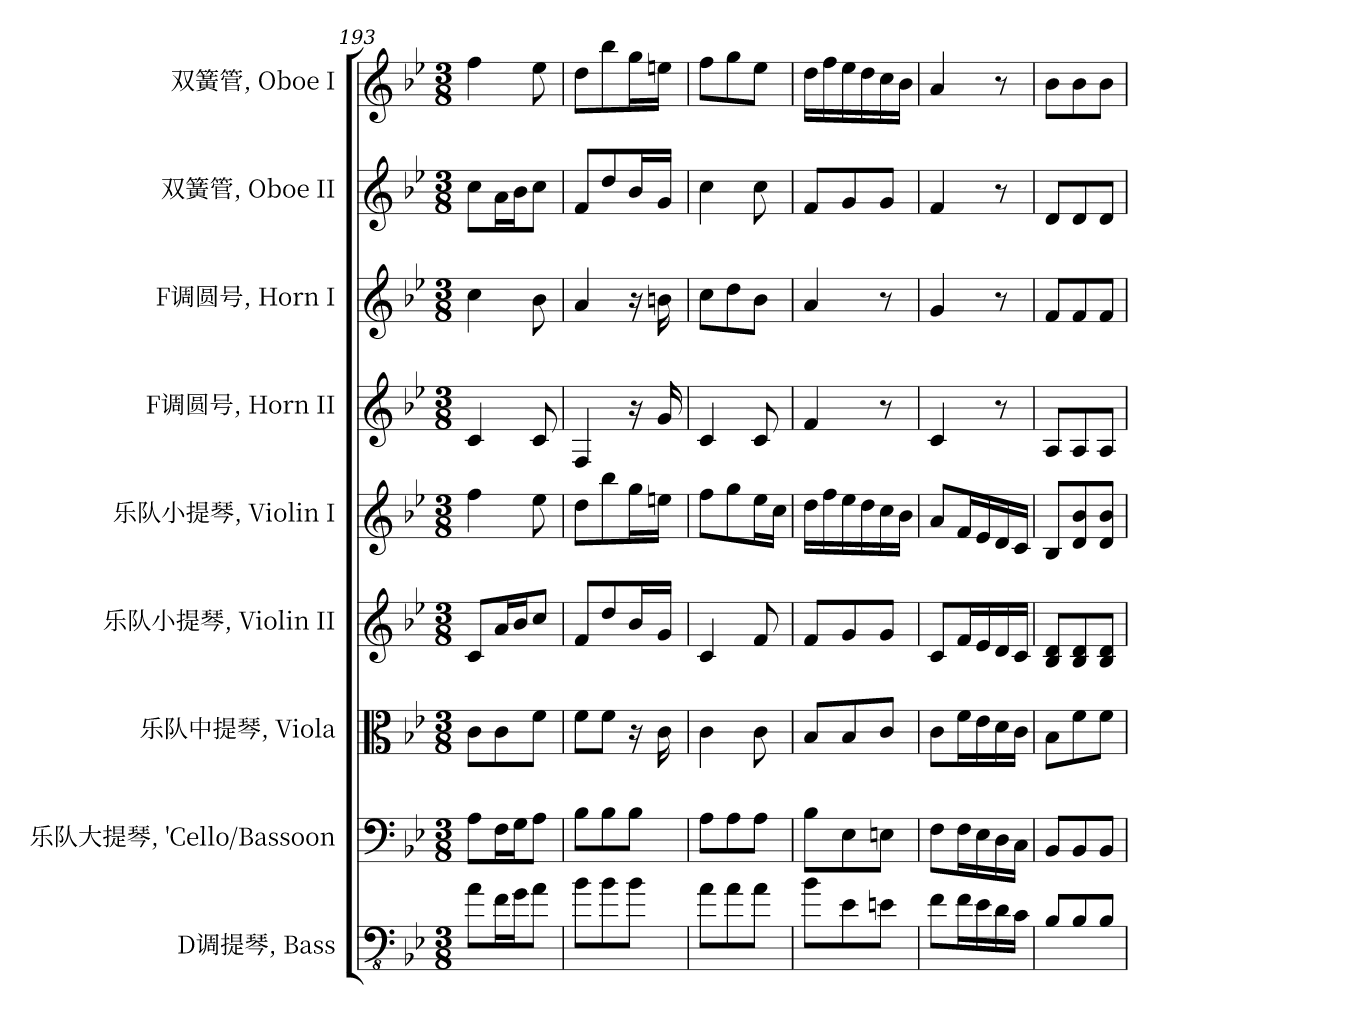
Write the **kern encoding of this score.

**kern	**kern	**kern	**kern	**kern	**kern	**kern	**kern	**kern
*part9	*part8	*part7	*part6	*part5	*part4	*part3	*part2	*part1
*staff9	*staff8	*staff7	*staff6	*staff5	*staff4	*staff3	*staff2	*staff1
*I"D调提琴, Bass	*I"乐队大提琴, 'Cello/Bassoon	*I"乐队中提琴, Viola	*I"乐队小提琴, Violin II	*I"乐队小提琴, Violin I	*I"F调圆号, Horn II	*I"F调圆号, Horn I	*I"双簧管, Oboe II	*I"双簧管, Oboe I
*	*	*	*	*	*I'F Hn.	*I'F Hn.	*I'Ob.	*I'Ob.
*clefFv4	*clefF4	*clefC3	*clefG2	*clefG2	*clefG2	*clefG2	*clefG2	*clefG2
*ITrd7c12	*	*	*	*	*ITrd4c7	*ITrd4c7	*	*
*k[b-e-]	*k[b-e-]	*k[b-e-]	*k[b-e-]	*k[b-e-]	*k[b-e-a-]	*k[b-e-a-]	*k[b-e-]	*k[b-e-]
*M3/8	*M3/8	*M3/8	*M3/8	*M3/8	*M3/8	*M3/8	*M3/8	*M3/8
=193	=193	=193	=193	=193	=193	=193	=193	=193
8AA\L	8A\L	8c\L	8c/L	4ff\	4F/	4f\	8cc\L	4ff\
16FF\L	16F\L	8c\	16a/L	.	.	.	16a\L	.
16GG\J	16G\J	.	16b-/J	.	.	.	16b-\J	.
8AA\J	8A\J	8f\J	8cc/J	8ee-\	8F/	8e-\	8cc\J	8ee-\
=194	=194	=194	=194	=194	=194	=194	=194	=194
8BB-\L	8B-\L	8f\L	8f/L	8dd\L	4BB-/	4d/	8f/L	8dd\L
8BB-\	8B-\	8f\J	8dd/	8bb-\	.	.	8dd/	8bb-\
8BB-\J	8B-\J	16r	16b-/L	16gg\L	16r	16r	16b-/L	16gg\L
.	.	16c\	16g/JJ	16een\JJ	16c/	16en\	16g/JJ	16een\JJ
=195	=195	=195	=195	=195	=195	=195	=195	=195
8AA\L	8A\L	4c\	4c/	8ff\L	4F/	8f\L	4cc\	8ff\L
8AA\	8A\	.	.	8gg\	.	8g\	.	8gg\
8AA\J	8A\J	8c\	8f/	16ee-\L	8F/	8e-\J	8cc\	8ee-\J
.	.	.	.	16cc\JJ	.	.	.	.
=196	=196	=196	=196	=196	=196	=196	=196	=196
8BB-\L	8B-\L	8B-/L	8f/L	16dd\LL	4B-/	4d/	8f/L	16dd\LL
.	.	.	.	16ff\	.	.	.	16ff\
8EE-\	8E-\	8B-/	8g/	16ee-\	.	.	8g/	16ee-\
.	.	.	.	16dd\	.	.	.	16dd\
8EEn\J	8En\J	8c/J	8g/J	16cc\	8r	8r	8g/J	16cc\
.	.	.	.	16b-\JJ	.	.	.	16b-\JJ
=197	=197	=197	=197	=197	=197	=197	=197	=197
8FF\L	8F\L	8c\L	8c/L	8a/L	4F/	4c/	4f/	4a/
16FF\L	16F\L	16f\L	16f/L	16f/L	.	.	.	.
16EE-\	16E-\	16e-\	16e-/	16e-/	.	.	.	.
16DD\	16D\	16d\	16d/	16d/	8r	8r	8r	8r
16CC\JJ	16C\JJ	16c\JJ	16c/JJ	16c/JJ	.	.	.	.
!!LO:PB:g=z
=198	=198	=198	=198	=198	=198	=198	=198	=198
8BBB-/L	8BB-/L	8B-\L	8B-/ 8d/L	8B-/L	8D/L	8B-/L	8d/L	8b-\L
8BBB-/	8BB-/	8f\	8B-/ 8d/	8d/ 8b-/	8D/	8B-/	8d/	8b-\
8BBB-/J	8BB-/J	8f\J	8B-/ 8d/J	8d/ 8b-/J	8D/J	8B-/J	8d/J	8b-\J
=	=	=	=	=	=	=	=	=
*-	*-	*-	*-	*-	*-	*-	*-	*-
